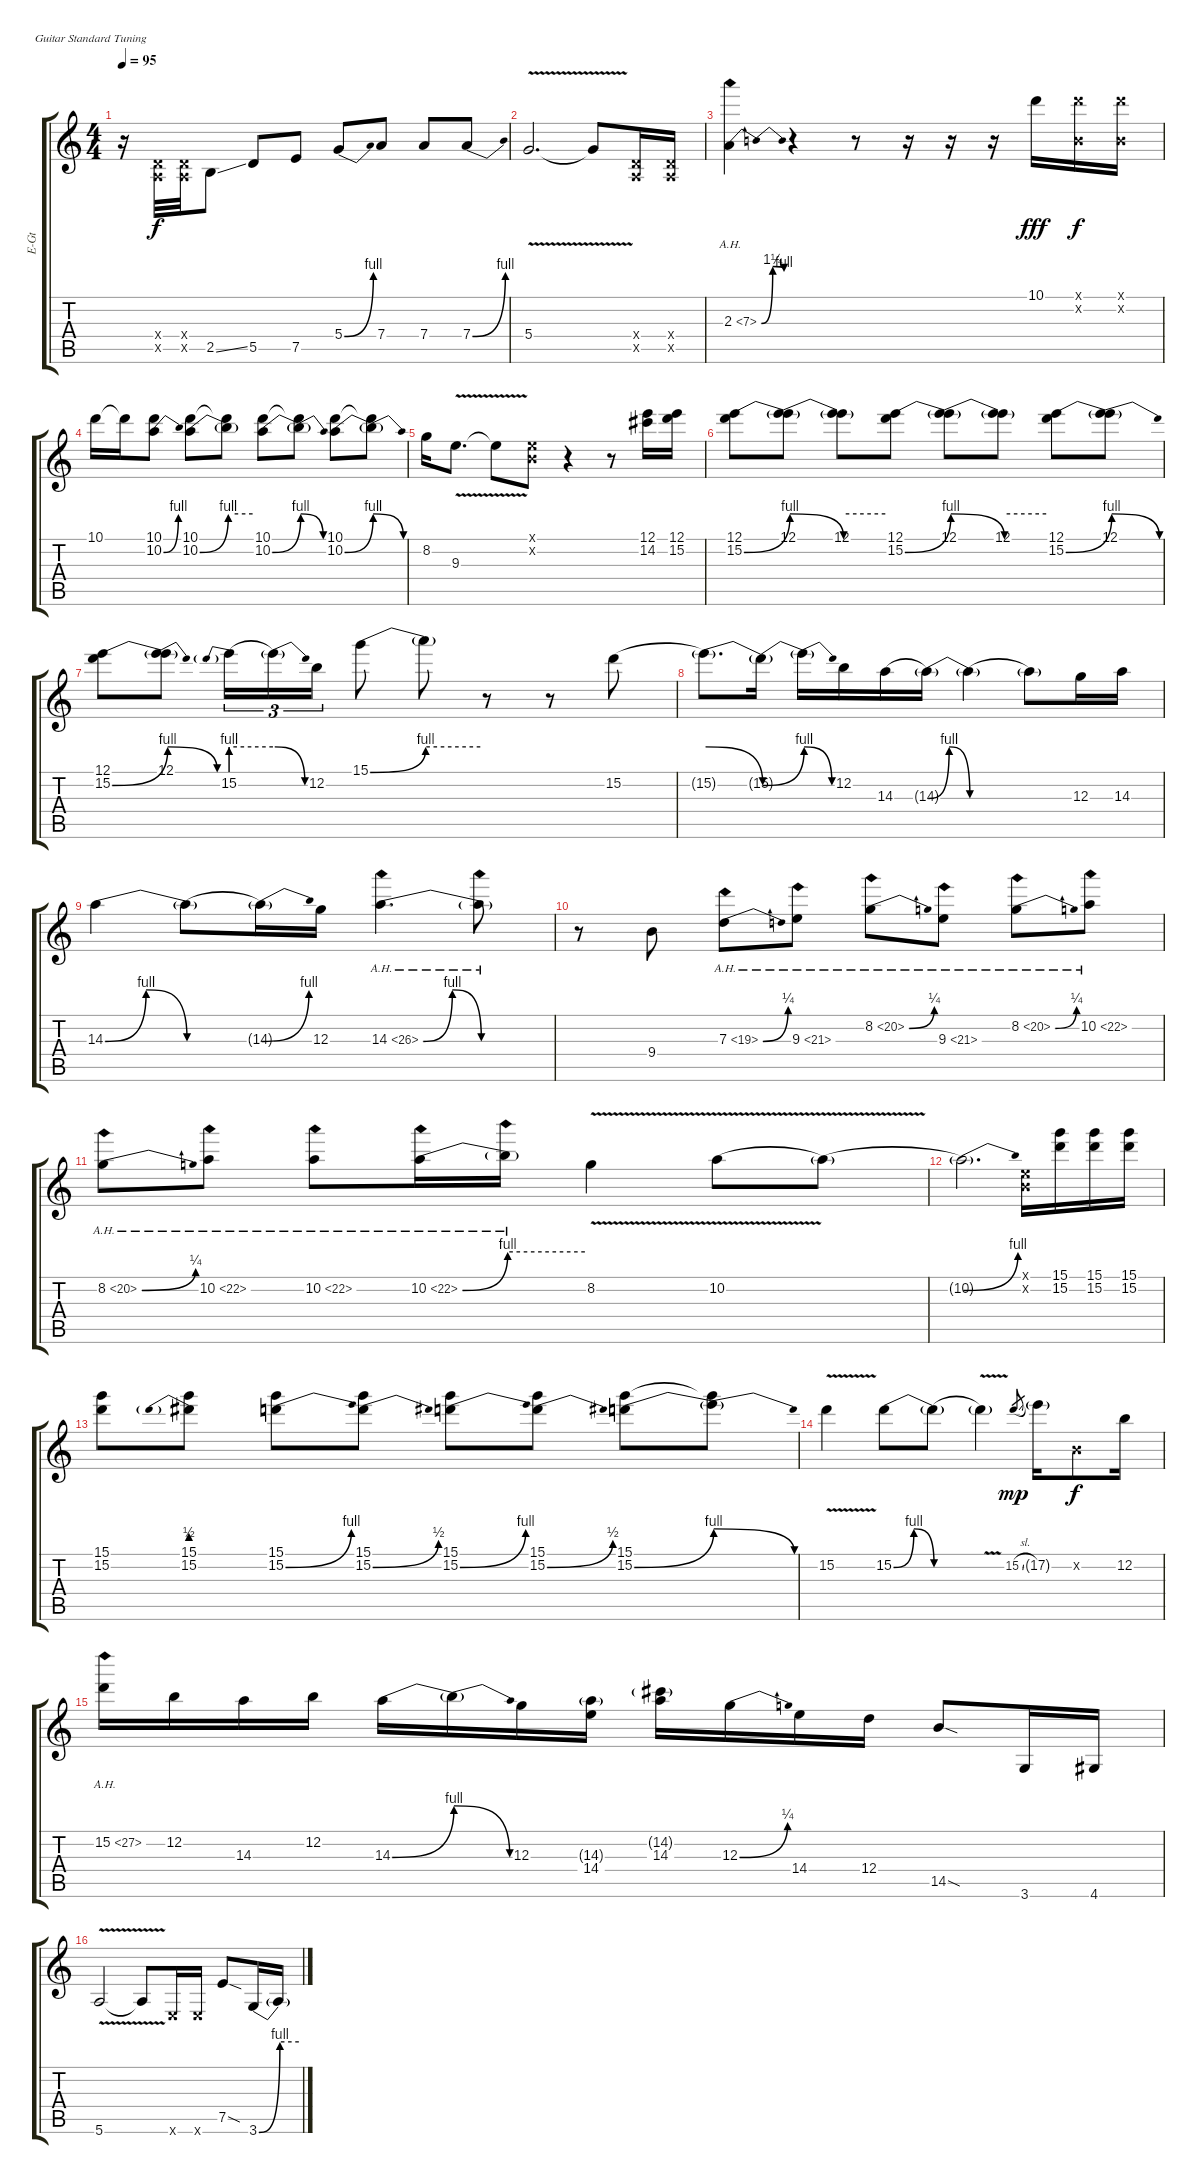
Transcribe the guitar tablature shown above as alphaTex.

\bracketExtendMode groupsimilarinstruments
\otherSystemsTrackNameOrientation horizontal
\track ("Guitar2 - David Gilmour (effect2)" "E-Gt") {instrument electricguitarclean}
\staff {score tabs}
\tuning (E4 B3 G3 D3 A2 E2)
\ts (4 4)
\tempo 95
\clef g2
\ks c
r.16{dy f beam Down} (0.4{x} 0.5{x}).32{beam Up} (0.4{x} 0.5{x}).32{beam Up} 2.5{ss}.8{beam Up} 5.5.8{beam Up} 7.5.8{beam Up} 5.4{be (bend 0 0 60 4)}.8{beam Up} 7.4.8{beam Up} 7.4.8{beam Up} 7.4{be (bend 0 0 60 4)}.8{beam Up} |
5.4{v}.2{d beam Up} 5.4{v t}.8{beam Up} (0.4{x} 0.5{x}).16{beam Up} (0.4{x} 0.5{x}).16{beam Up} |
2.3{be (bendrelease 0 0 30 5 30 5 60 4) ah 5}.4{beam Down} r.4{beam Down} r.8{beam Down} r.16{beam Down} r.16{beam Down} r.16{beam Down} 10.1.16{dy fff beam Down} (10.1{x} 0.2{x}).16{dy f beam Down} (10.1{x} 0.2{x}).16{beam Down} |
10.1.16{beam Down} 10.1{t}.16{beam Down} (10.1 10.2{be (bend 0 0 60 4)}).8{beam Down} (10.1 10.2{be (bend 0 0 60 4)}).8{beam Down} (10.1{t} 10.2{be (hold 0 4 60 4) t}).8{beam Down} (10.1 10.2{be (bend 0 0 60 4)}).8{beam Down} (10.1{t} 10.2{be (release 0 4 60 0) t}).8{beam Down} (10.1 10.2{be (bend 0 0 60 4)}).8{beam Down} (10.1{t} 10.2{be (release 0 4 60 0) t}).8{beam Down} |
8.2.16{beam Down} 9.3{v}.8{d beam Down} 9.3{v t}.8{beam Down} (0.1{x} 0.2{x}).8{beam Down} r.4{beam Down} r.8{beam Down} (12.1 14.2{acc #}).16{beam Down} (12.1 15.2).16{beam Down} |
(12.1 15.2{be (bend 0 0 60 4)}).8{beam Down} (12.1 15.2{be (release 0 4 60 0) t}).8{beam Down} (12.1 15.2{be (hold 0 4 60 4) t}).8{beam Down} (12.1 15.2{be (bend 0 0 60 4)}).8{beam Down} (12.1 15.2{be (release 0 4 60 0) t}).8{beam Down} (12.1 15.2{be (hold 0 4 60 4) t}).8{beam Down} (12.1 15.2{be (bend 0 0 60 4)}).8{beam Down} (12.1 15.2{be (release 0 4 60 0) t}).8{beam Down} |
(12.1 15.2{be (bend 0 0 60 4)}).8{beam Down} (12.1 15.2{be (release 0 4 60 0) t}).8{beam Down} 15.2{be (prebend 0 4 60 4)}.16{tu (3 2) beam Down} 15.2{be (release 0 4 60 0) t}.16{tu (3 2) beam Down} 12.2.16{tu (3 2) beam Down} 15.1{be (bend 0 0 60 4)}.8{beam Down} 15.1{be (hold 0 4 60 4) t}.8{beam Down} r.8{beam Down} r.8{beam Down} 15.2{be (hold 0 0 60 0)}.8{beam Down} |
15.2{be (release 0 4 60 0) t}.8{d beam Down} 15.2{be (bend 0 0 60 4) t}.16{beam Down} 15.2{be (release 0 4 60 0) t}.16{beam Down} 12.2.16{beam Down} 14.3{be (hold 0 0 60 0)}.16{beam Down} 14.3{be (bendrelease 0 0 30 4 30 4 60 0) t}.16{beam Down} 14.3{be (hold 0 0 60 0) t}.4{beam Down} 14.3{be (hold 0 0 60 0) t}.8{beam Down} 12.3.16{beam Down} 14.3.16{beam Down} |
14.3{be (bendrelease 0 0 30 4 30 4 60 0)}.4{beam Down} 14.3{be (hold 0 0 60 0) t}.8{beam Down} 14.3{be (bend 0 0 60 4) t}.16{beam Down} 12.3.16{beam Down} 14.3{be (bendrelease 0 0 30 4 30 4 60 0) ah 12}.4{d beam Down} 14.3{be (hold 0 0 60 0) ah 12 t}.8{beam Down} |
r.8{beam Down} 9.4.8{beam Down} 7.3{be (bend 0 0 60 1) ah 12}.8{beam Down} 9.3{ah 12}.8{beam Down} 8.2{be (bend 0 0 60 1) ah 12}.8{beam Down} 9.3{ah 12}.8{beam Down} 8.2{be (bend 0 0 60 1) ah 12}.8{beam Down} 10.2{ah 12}.8{beam Down} |
8.2{be (bend 0 0 60 1) ah 12}.8{beam Down} 10.2{ah 12}.8{beam Down} 10.2{ah 12}.8{beam Down} 10.2{be (bend 0 0 60 4) ah 12}.16{beam Down} 10.2{be (hold 0 4 60 4) ah 12 t}.16{beam Down} 8.2{v}.4{beam Down} 10.2{be (hold 0 0 60 0) v}.8{beam Down} 10.2{be (hold 0 0 60 0) t}.8{beam Down} |
10.2{be (bend 0 0 60 4) t}.2{d beam Down} (0.1{x} 0.2{x}).16{beam Down} (15.1 15.2).16{beam Down} (15.1 15.2).16{beam Down} (15.1 15.2).16{beam Down} |
(15.1 15.2).8{beam Down} (15.1 15.2{be (prebend 0 2 60 2)}).8{beam Down} (15.1 15.2{be (bend 0 0 60 4)}).8{beam Down} (15.1 15.2{be (bend 0 0 60 2)}).8{beam Down} (15.1 15.2{be (bend 0 0 60 4)}).8{beam Down} (15.1 15.2{be (bend 0 0 60 2)}).8{beam Down} (15.1 15.2{be (bend 0 0 60 4)}).8{beam Down} (15.1{t} 15.2{be (release 0 4 60 0) t}).8{beam Down} |
15.2{v}.4{beam Down} 15.2{be (bendrelease 0 0 30 4 30 4 60 0)}.8{beam Down} 15.2{be (hold 0 0 60 0) t}.8{beam Down} 15.2{v t}.4{beam Down} 15.2{sl}.8{gr dy mp beam Up} 17.2{g}.16{beam Down} 0.2{x}.8{dy f beam Down} 12.2.16{beam Down} |
15.2{ah 12}.16{beam Down} 12.2.16{beam Down} 14.3.16{beam Down} 12.2.16{beam Down} 14.3{be (bend 0 0 60 4)}.16{beam Down} 14.3{be (release 0 4 60 0) t}.16{beam Down} 12.3.16{beam Down} (14.3{g} 14.4).16{beam Down} (14.2{g acc #} 14.3).16{beam Down} 12.3{be (bend 0 0 60 1)}.16{beam Down} 14.4.16{beam Down} 12.4.16{beam Down} 14.5{sod}.8{beam Up} 3.6.16{beam Up} 4.6{acc #}.16{beam Up} |
5.6{v}.2{beam Up} 5.6{v t}.8{beam Up} 0.6{x}.16{beam Up} 0.6{x}.16{beam Up} 7.5{sod}.8{beam Up} 3.6{be (bend 0 0 60 4)}.16{beam Up} 3.6{be (hold 0 4 60 4) t}.16{beam Up}
